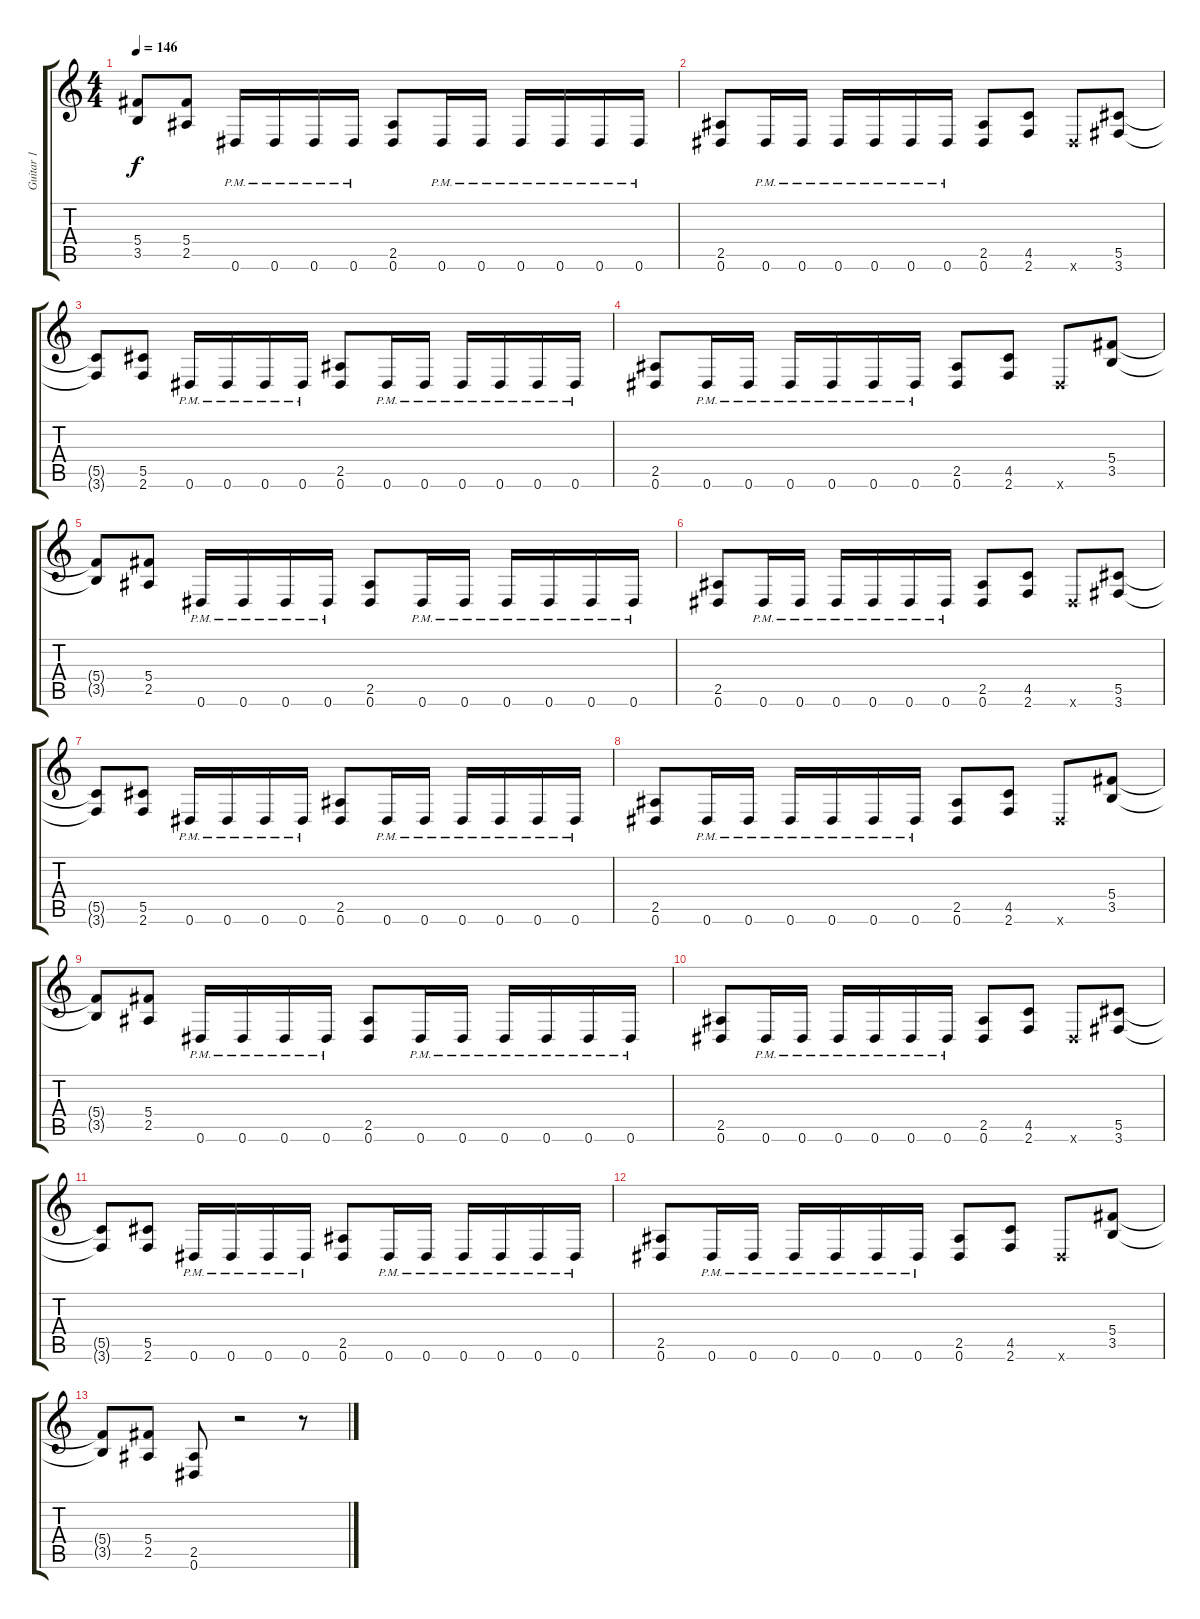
\track ("Guitar 1" "Guitar 1") {instrument distortionguitar}
\staff {score tabs}
\tuning (Eb4 Bb3 Gb3 Db3 Ab2 Eb2) {hide}
\ts (4 4)
\tempo 146
\clef g2
\ks c
(5.4{t} 3.5{t}).8{dy f} (5.4 2.5).8 0.6{pm}.16 0.6{pm}.16 0.6{pm}.16 0.6{pm}.16 (2.5 0.6).8 0.6{pm}.16 0.6{pm}.16 0.6{pm}.16 0.6{pm}.16 0.6{pm}.16 0.6{pm}.16 |
(2.5 0.6).8 0.6{pm}.16 0.6{pm}.16 0.6{pm}.16 0.6{pm}.16 0.6{pm}.16 0.6{pm}.16 (2.5 0.6).8 (4.5 2.6).8 0.6{x}.8 (5.5 3.6).8 |
(5.5{t} 3.6{t}).8 (5.5 2.6).8 0.6{pm}.16 0.6{pm}.16 0.6{pm}.16 0.6{pm}.16 (2.5 0.6).8 0.6{pm}.16 0.6{pm}.16 0.6{pm}.16 0.6{pm}.16 0.6{pm}.16 0.6{pm}.16 |
(2.5 0.6).8 0.6{pm}.16 0.6{pm}.16 0.6{pm}.16 0.6{pm}.16 0.6{pm}.16 0.6{pm}.16 (2.5 0.6).8 (4.5 2.6).8 0.6{x}.8 (5.4 3.5).8 |
(5.4{t} 3.5{t}).8 (5.4 2.5).8 0.6{pm}.16 0.6{pm}.16 0.6{pm}.16 0.6{pm}.16 (2.5 0.6).8 0.6{pm}.16 0.6{pm}.16 0.6{pm}.16 0.6{pm}.16 0.6{pm}.16 0.6{pm}.16 |
(2.5 0.6).8 0.6{pm}.16 0.6{pm}.16 0.6{pm}.16 0.6{pm}.16 0.6{pm}.16 0.6{pm}.16 (2.5 0.6).8 (4.5 2.6).8 0.6{x}.8 (5.5 3.6).8 |
(5.5{t} 3.6{t}).8 (5.5 2.6).8 0.6{pm}.16 0.6{pm}.16 0.6{pm}.16 0.6{pm}.16 (2.5 0.6).8 0.6{pm}.16 0.6{pm}.16 0.6{pm}.16 0.6{pm}.16 0.6{pm}.16 0.6{pm}.16 |
(2.5 0.6).8 0.6{pm}.16 0.6{pm}.16 0.6{pm}.16 0.6{pm}.16 0.6{pm}.16 0.6{pm}.16 (2.5 0.6).8 (4.5 2.6).8 0.6{x}.8 (5.4 3.5).8 |
(5.4{t} 3.5{t}).8 (5.4 2.5).8 0.6{pm}.16 0.6{pm}.16 0.6{pm}.16 0.6{pm}.16 (2.5 0.6).8 0.6{pm}.16 0.6{pm}.16 0.6{pm}.16 0.6{pm}.16 0.6{pm}.16 0.6{pm}.16 |
(2.5 0.6).8 0.6{pm}.16 0.6{pm}.16 0.6{pm}.16 0.6{pm}.16 0.6{pm}.16 0.6{pm}.16 (2.5 0.6).8 (4.5 2.6).8 0.6{x}.8 (5.5 3.6).8 |
(5.5{t} 3.6{t}).8 (5.5 2.6).8 0.6{pm}.16 0.6{pm}.16 0.6{pm}.16 0.6{pm}.16 (2.5 0.6).8 0.6{pm}.16 0.6{pm}.16 0.6{pm}.16 0.6{pm}.16 0.6{pm}.16 0.6{pm}.16 |
(2.5 0.6).8 0.6{pm}.16 0.6{pm}.16 0.6{pm}.16 0.6{pm}.16 0.6{pm}.16 0.6{pm}.16 (2.5 0.6).8 (4.5 2.6).8 0.6{x}.8 (5.4 3.5).8 |
(5.4{t} 3.5{t}).8 (5.4 2.5).8 (2.5 0.6).8 r.2 r.8
